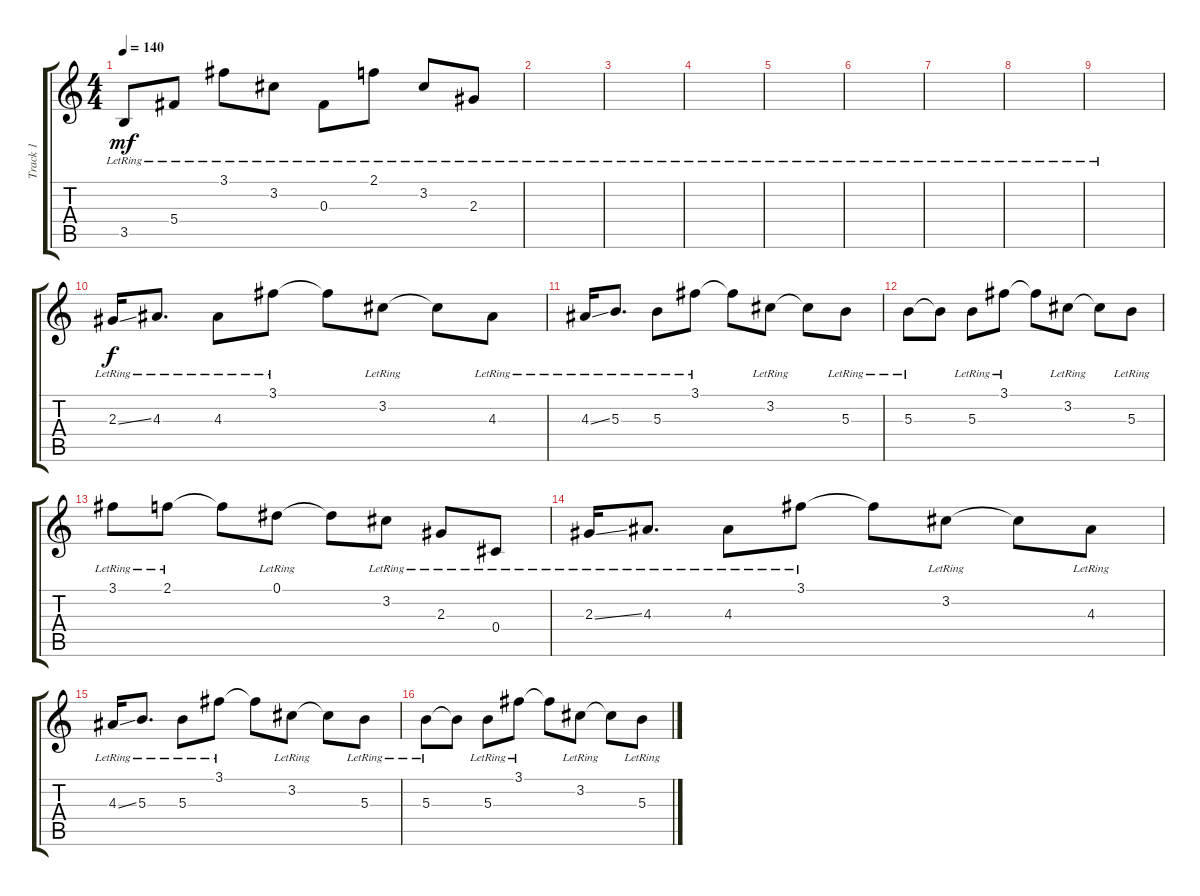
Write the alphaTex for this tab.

\track ("Track 1" "Track 1") {instrument acousticguitarsteel}
\staff {score tabs}
\tuning (Eb4 Bb3 Gb3 Db3 Ab2 Eb2) {hide}
\ts (4 4)
\tempo 140
\clef g2
\ks c
3.5{lr}.8{dy mf} 5.4{lr}.8 3.1{lr}.8 3.2{lr}.8 0.3{lr}.8 2.1{lr}.8 3.2{lr}.8 2.3{lr}.8 |
|
|
|
|
|
|
|
|
2.3{ss lr}.16{dy f} 4.3{lr}.8{d} 4.3{lr}.8 3.1{lr}.8 3.1{t}.8 3.2{lr}.8 3.2{t}.8 4.3{lr}.8 |
4.3{ss lr}.16 5.3{lr}.8{d} 5.3{lr}.8 3.1{lr}.8 3.1{t}.8 3.2{lr}.8 3.2{t}.8 5.3{lr}.8 |
5.3{lr}.8 5.3{t}.8 5.3{lr}.8 3.1{lr}.8 3.1{t}.8 3.2{lr}.8 3.2{t}.8 5.3{lr}.8 |
3.1{lr}.8 2.1{lr}.8 2.1{t}.8 0.1{lr}.8 0.1{t}.8 3.2{lr}.8 2.3{lr}.8 0.4{lr}.8 |
2.3{ss lr}.16 4.3{lr}.8{d} 4.3{lr}.8 3.1{lr}.8 3.1{t}.8 3.2{lr}.8 3.2{t}.8 4.3{lr}.8 |
4.3{ss lr}.16 5.3{lr}.8{d} 5.3{lr}.8 3.1{lr}.8 3.1{t}.8 3.2{lr}.8 3.2{t}.8 5.3{lr}.8 |
5.3{lr}.8 5.3{t}.8 5.3{lr}.8 3.1{lr}.8 3.1{t}.8 3.2{lr}.8 3.2{t}.8 5.3{lr}.8
